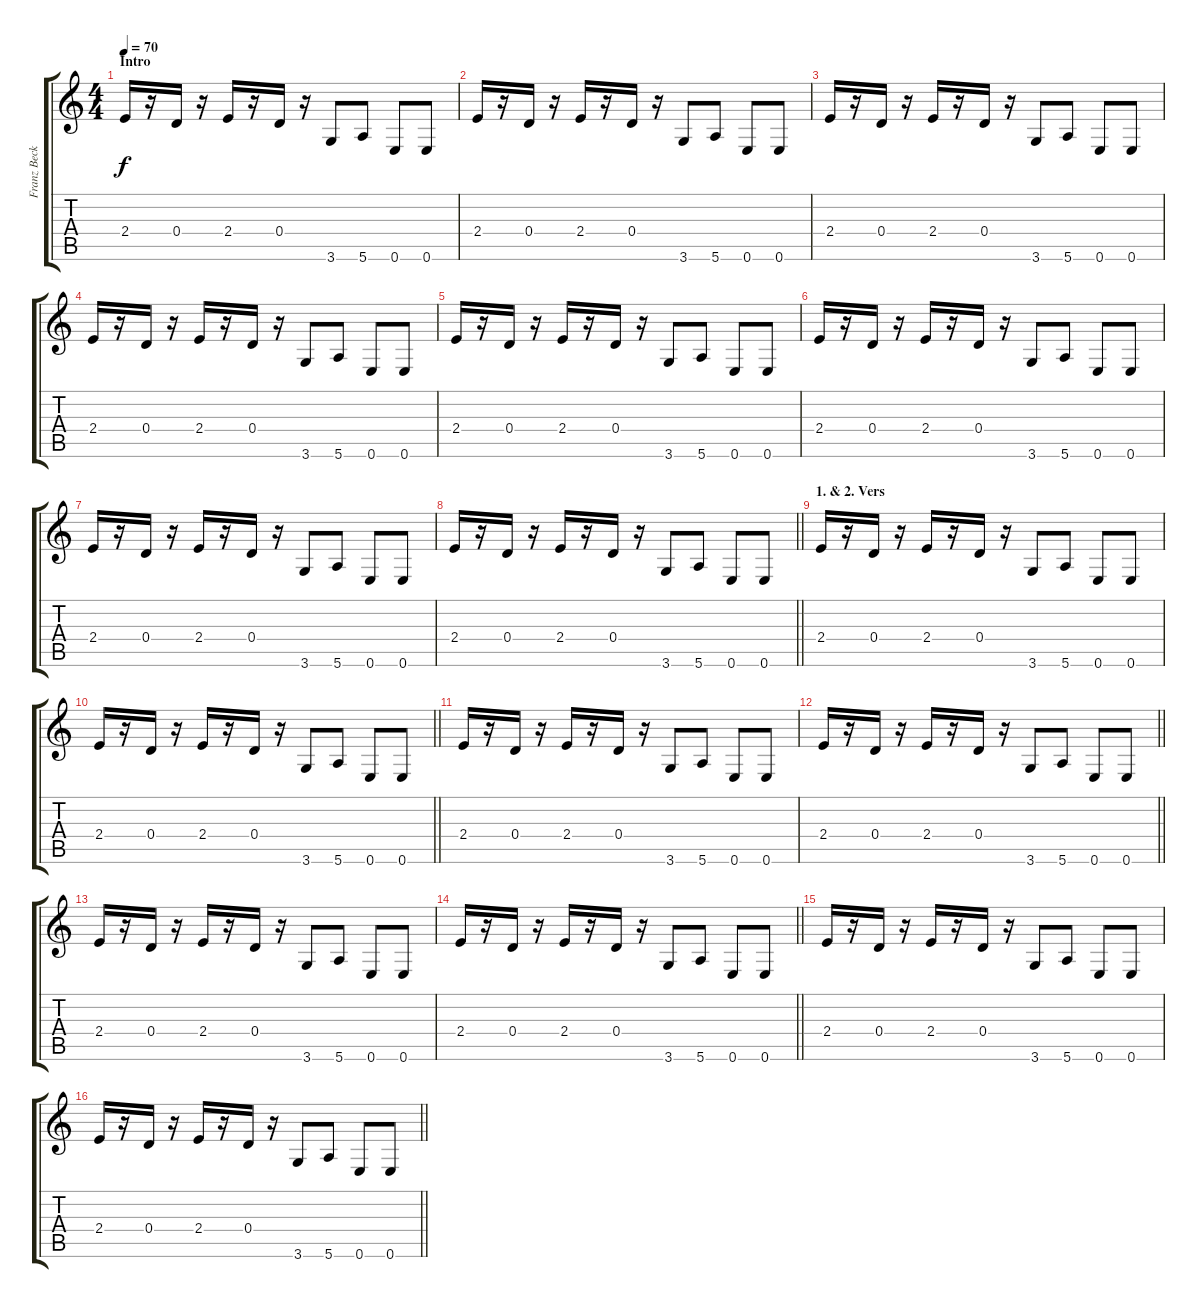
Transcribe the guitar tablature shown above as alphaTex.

\track ("Franz Beckerlee" "Franz Beck") {instrument overdrivenguitar}
\staff {score tabs}
\tuning (E4 B3 G3 D3 A2 E2) {hide}
\ts (4 4)
\section ("" "Intro")
\tempo 70
\clef g2
\ks c
2.4.16{dy f instrument overdrivenguitar} r.16 0.4.16 r.16 2.4.16 r.16 0.4.16 r.16 3.6.8 5.6.8 0.6.8 0.6.8 |
2.4.16 r.16 0.4.16 r.16 2.4.16 r.16 0.4.16 r.16 3.6.8 5.6.8 0.6.8 0.6.8 |
2.4.16 r.16 0.4.16 r.16 2.4.16 r.16 0.4.16 r.16 3.6.8 5.6.8 0.6.8 0.6.8 |
2.4.16 r.16 0.4.16 r.16 2.4.16 r.16 0.4.16 r.16 3.6.8 5.6.8 0.6.8 0.6.8 |
2.4.16 r.16 0.4.16 r.16 2.4.16 r.16 0.4.16 r.16 3.6.8 5.6.8 0.6.8 0.6.8 |
2.4.16 r.16 0.4.16 r.16 2.4.16 r.16 0.4.16 r.16 3.6.8 5.6.8 0.6.8 0.6.8 |
2.4.16 r.16 0.4.16 r.16 2.4.16 r.16 0.4.16 r.16 3.6.8 5.6.8 0.6.8 0.6.8 |
\barLineRight lightlight
2.4.16 r.16 0.4.16 r.16 2.4.16 r.16 0.4.16 r.16 3.6.8 5.6.8 0.6.8 0.6.8 |
\section ("" "1. & 2. Vers")
2.4.16 r.16 0.4.16 r.16 2.4.16 r.16 0.4.16 r.16 3.6.8 5.6.8 0.6.8 0.6.8 |
\barLineRight lightlight
2.4.16 r.16 0.4.16 r.16 2.4.16 r.16 0.4.16 r.16 3.6.8 5.6.8 0.6.8 0.6.8 |
2.4.16 r.16 0.4.16 r.16 2.4.16 r.16 0.4.16 r.16 3.6.8 5.6.8 0.6.8 0.6.8 |
\barLineRight lightlight
2.4.16 r.16 0.4.16 r.16 2.4.16 r.16 0.4.16 r.16 3.6.8 5.6.8 0.6.8 0.6.8 |
2.4.16 r.16 0.4.16 r.16 2.4.16 r.16 0.4.16 r.16 3.6.8 5.6.8 0.6.8 0.6.8 |
\barLineRight lightlight
2.4.16 r.16 0.4.16 r.16 2.4.16 r.16 0.4.16 r.16 3.6.8 5.6.8 0.6.8 0.6.8 |
2.4.16 r.16 0.4.16 r.16 2.4.16 r.16 0.4.16 r.16 3.6.8 5.6.8 0.6.8 0.6.8 |
\barLineRight lightlight
2.4.16 r.16 0.4.16 r.16 2.4.16 r.16 0.4.16 r.16 3.6.8 5.6.8 0.6.8 0.6.8
